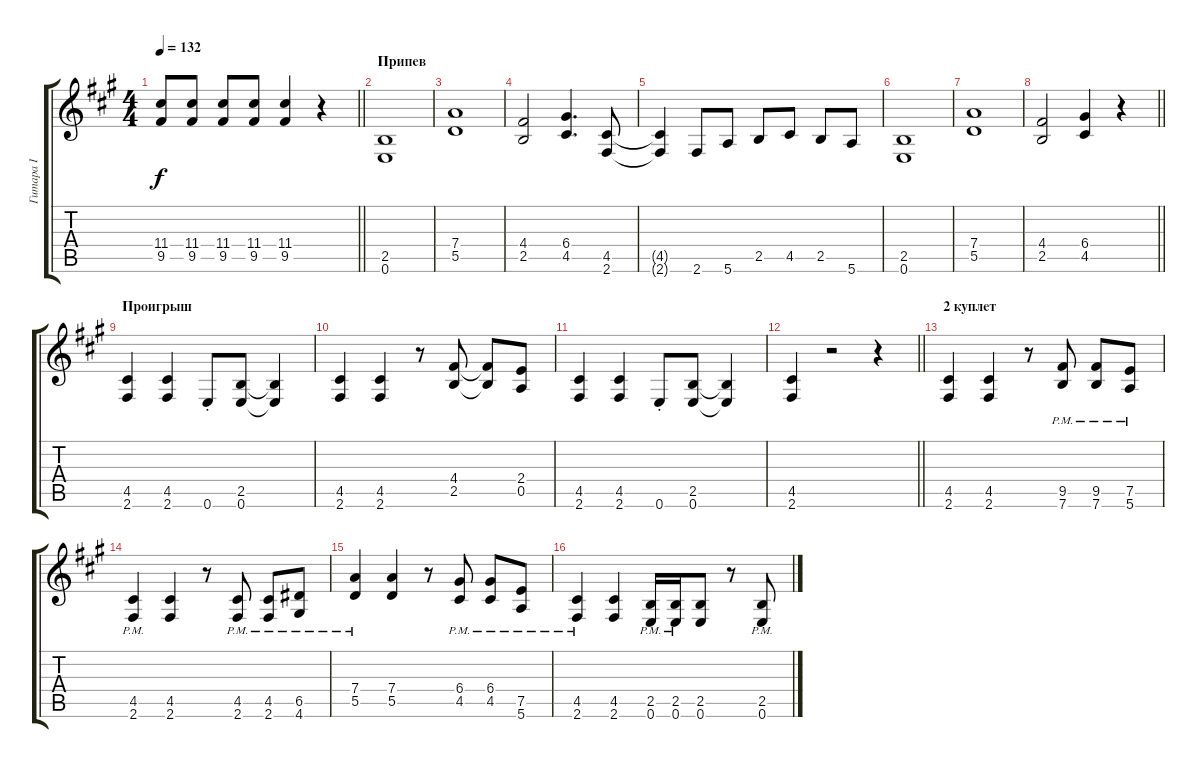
\track ("Гитара I" "Гитара I") {instrument distortionguitar}
\staff {score tabs}
\tuning (E4 B3 G3 D3 A2 E2) {hide}
\ts (4 4)
\tempo 132
\clef g2
\barLineRight lightlight
\ks a
(11.4 9.5).8{dy f} (11.4 9.5).8 (11.4 9.5).8 (11.4 9.5).8 (11.4 9.5).4 r.4 |
\section ("" "Припев")
(2.5 0.6).1 |
(7.4 5.5).1 |
(4.4 2.5).2 (6.4 4.5).4{d} (4.5 2.6).8 |
(4.5{t} 2.6{t}).4 2.6.8 5.6.8 2.5.8 4.5.8 2.5.8 5.6.8 |
(2.5 0.6).1 |
(7.4 5.5).1 |
\barLineRight lightlight
(4.4 2.5).2 (6.4 4.5).4 r.4 |
\section ("" "Проигрыш")
(4.5 2.6).4 (4.5 2.6).4 0.6{st}.8 (2.5 0.6).8 (2.5{t} 0.6{t}).4 |
(4.5 2.6).4 (4.5 2.6).4 r.8 (4.4 2.5).8 (4.4{t} 2.5{t}).8 (2.4 0.5).8 |
(4.5 2.6).4 (4.5 2.6).4 0.6{st}.8 (2.5 0.6).8 (2.5{t} 0.6{t}).4 |
\barLineRight lightlight
(4.5 2.6).4 r.2 r.4 |
\section ("" "2 куплет")
(4.5 2.6).4 (4.5 2.6).4 r.8 (9.5{pm} 7.6{pm}).8 (9.5{pm} 7.6{pm}).8 (7.5{pm} 5.6{pm}).8 |
(4.5{pm} 2.6{pm}).4 (4.5 2.6).4 r.8 (4.5{pm} 2.6{pm}).8 (4.5{pm} 2.6{pm}).8 (6.5{pm} 4.6{pm}).8 |
(7.4{pm} 5.5{pm}).4 (7.4 5.5).4 r.8 (6.4{pm} 4.5{pm}).8 (6.4{pm} 4.5{pm}).8 (7.5{pm} 5.6{pm}).8 |
(4.5{pm} 2.6{pm}).4 (4.5 2.6).4 (2.5{pm} 0.6{pm}).16 (2.5{pm} 0.6{pm}).16 (2.5 0.6).8 r.8 (2.5{pm} 0.6{pm}).8
